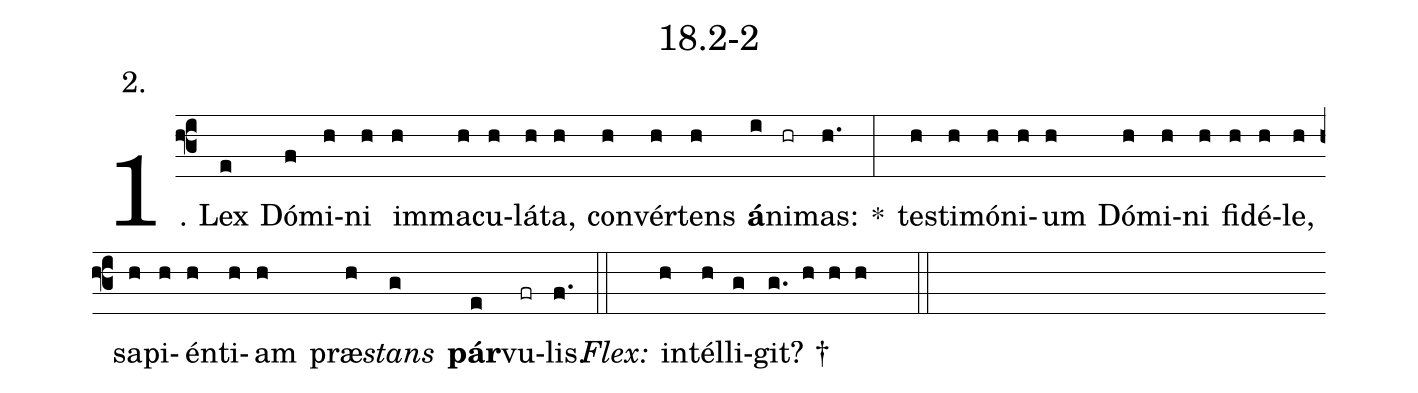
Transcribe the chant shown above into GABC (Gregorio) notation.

name: 18.2-2;
annotation: 2.;
%%
(f3)1. Lex(e) Dó(f)mi(h)ni(h) im(h)ma(h)cu(h)lá(h)ta,(h) con(h)vér(h)tens(h) <b>á</b>(i)ni(hr)mas:(h.) *(:) tes(h)ti(h)mó(h)ni(h)um(h) Dó(h)mi(h)ni(h) fi(h)dé(h)le,(h) sa(h)pi(h)én(h)ti(h)am(h) præ(h)<i>stans</i>(g) <b>pár</b>(e)vu(fr)lis.(f.) (::)
<i>Flex:</i>()  in(h)tél(h)li(g)git? †(g. h h h  ::)

%E(h) u(h) o(h) u(g) a(e) e.(f.) (::)
